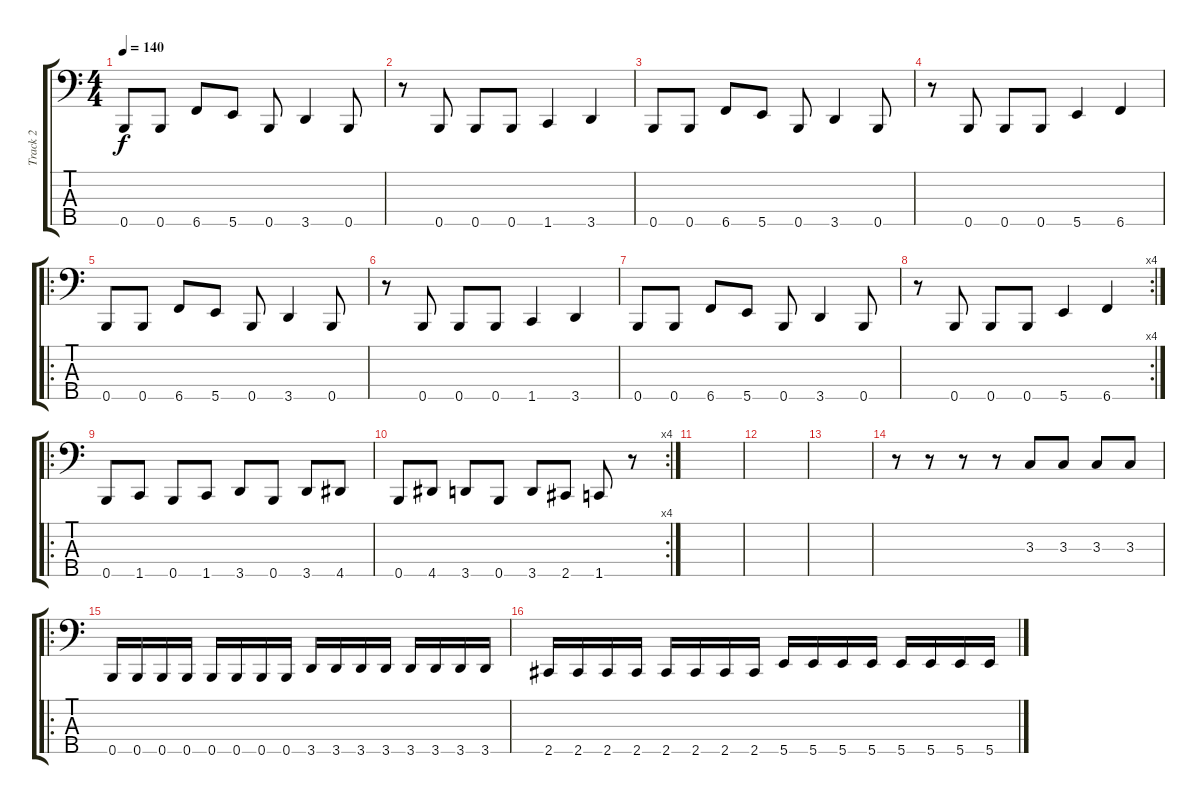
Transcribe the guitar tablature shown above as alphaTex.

\track ("Track 2" "Track 2") {instrument electricbassfinger}
\staff {score tabs}
\tuning (G2 D2 A1 E1 B0) {hide}
\ts (4 4)
\tempo 140
\clef f4
\ks c
0.5.8{dy f} 0.5.8 6.5.8 5.5.8 0.5.8 3.5.4 0.5.8 |
r.8 0.5.8 0.5.8 0.5.8 1.5.4 3.5.4 |
0.5.8 0.5.8 6.5.8 5.5.8 0.5.8 3.5.4 0.5.8 |
r.8 0.5.8 0.5.8 0.5.8 5.5.4 6.5.4 |
\ro
0.5.8 0.5.8 6.5.8 5.5.8 0.5.8 3.5.4 0.5.8 |
r.8 0.5.8 0.5.8 0.5.8 1.5.4 3.5.4 |
0.5.8 0.5.8 6.5.8 5.5.8 0.5.8 3.5.4 0.5.8 |
\rc 4
r.8 0.5.8 0.5.8 0.5.8 5.5.4 6.5.4 |
\ro
0.5.8 1.5.8 0.5.8 1.5.8 3.5.8 0.5.8 3.5.8 4.5.8 |
\rc 4
0.5.8 4.5.8 3.5.8 0.5.8 3.5.8 2.5.8 1.5.8 r.8 |
|
|
|
r.8 r.8 r.8 r.8 3.3.8 3.3.8 3.3.8 3.3.8 |
\ro
0.5.16 0.5.16 0.5.16 0.5.16 0.5.16 0.5.16 0.5.16 0.5.16 3.5.16 3.5.16 3.5.16 3.5.16 3.5.16 3.5.16 3.5.16 3.5.16 |
2.5.16 2.5.16 2.5.16 2.5.16 2.5.16 2.5.16 2.5.16 2.5.16 5.5.16 5.5.16 5.5.16 5.5.16 5.5.16 5.5.16 5.5.16 5.5.16
